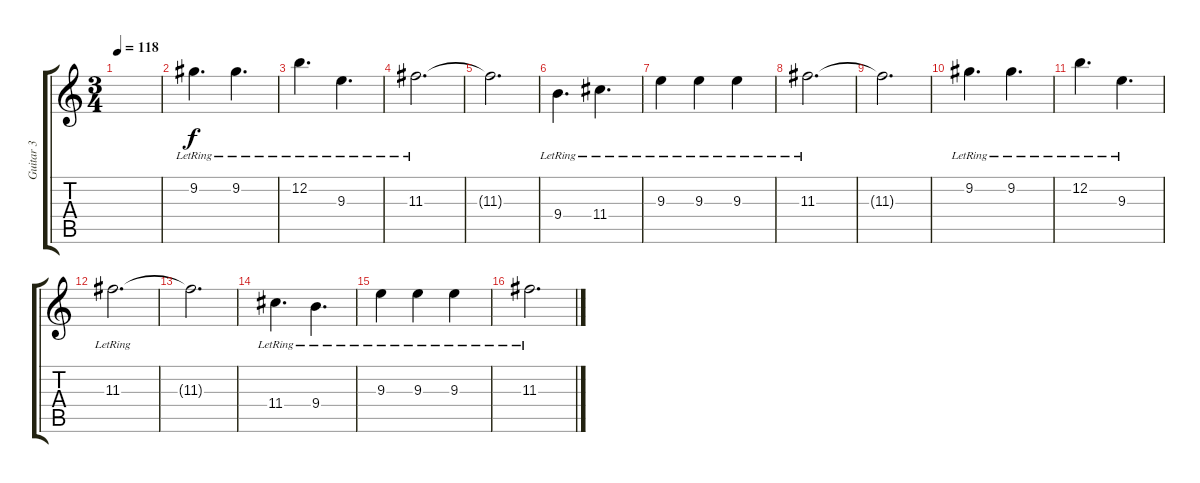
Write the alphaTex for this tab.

\track ("Guitar 3" "Guitar 3") {instrument electricguitarjazz}
\staff {score tabs}
\tuning (E4 B3 G3 D3 A2 E2) {hide}
\ts (3 4)
\tempo 118
\clef g2
\ks c
|
9.2{lr}.4{d} 9.2{lr}.4{d} |
12.2{lr}.4{d} 9.3{lr}.4{d} |
11.3{lr}.2{d} |
11.3{t}.2{d} |
9.4{lr}.4{d} 11.4{lr}.4{d} |
9.3{lr}.4 9.3{lr}.4 9.3{lr}.4 |
11.3{lr}.2{d} |
11.3{t}.2{d} |
9.2{lr}.4{d} 9.2{lr}.4{d} |
12.2{lr}.4{d} 9.3{lr}.4{d} |
11.3{lr}.2{d} |
11.3{t}.2{d} |
11.4{lr}.4{d} 9.4{lr}.4{d} |
9.3{lr}.4 9.3{lr}.4 9.3{lr}.4 |
11.3{lr}.2{d}
